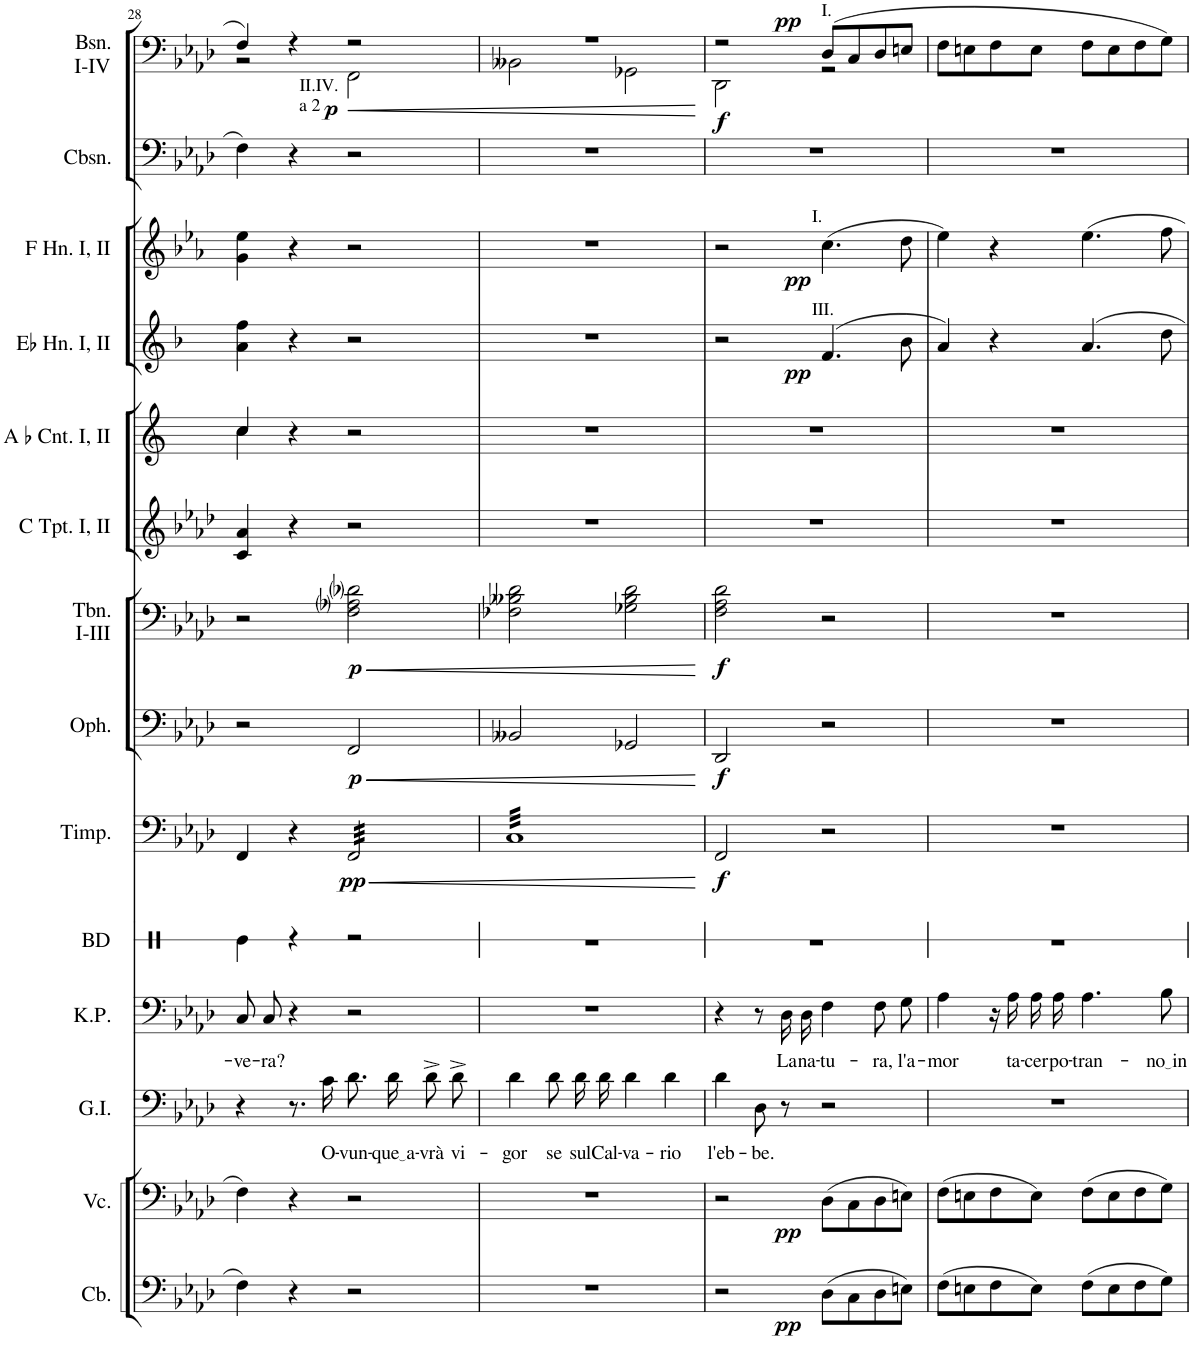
**kern	**dynam	**kern	**dynam	**kern	**text	**kern	**text	**kern	**dynam	**kern	**dynam	**kern	**dynam	**kern	**kern	**kern	**dynam	**kern	**dynam	**kern	**kern	**dynam
*part13	*part13	*part12	*part12	*part11	*part11	*part10	*part10	*part9	*part9	*part8	*part8	*part7	*part7	*part6	*part5	*part4	*part4	*part3	*part3	*part2	*part1	*part1
*staff13	*staff13	*staff12	*staff12	*staff11	*staff11	*staff10	*staff10	*staff9	*staff9	*staff8	*staff8	*staff7	*staff7	*staff6	*staff5	*staff4	*staff4	*staff3	*staff3	*staff2	*staff1	*staff1
*I"Contrabasses	*	*I"Violoncellos	*	*I"Grand Inquisitor	*	*I"King Philip	*	*I"Timpani	*	*I"Ophicleide	*	*I"Trombone I-III	*	*I"Trumpet in C I, II	*I"Ab Cornet I, II	*I"Horn in Eb I, II	*	*I"Horn in F I, II	*	*I"Contrabassoon	*I"Bassoon I-IV	*
*I'Cb.	*	*I'Vc.	*	*I'G.I.	*	*I'K.P.	*	*I'Timp.	*	*I'Oph.	*	*I'Tbn. I-III	*	*	*I'A b Cnt. I, II	*	*	*	*	*I'Cbsn.	*I'Bsn. I-IV	*
!!LO:PB:g=z
*clefF4	*	*clefF4	*	*clefF4	*	*clefF4	*	*clefF4	*	*clefF4	*	*clefF4	*	*clefG2	*clefG2	*clefG2	*	*clefG2	*	*clefF4	*clefF4	*
*Trd7c12	*	*	*	*	*	*Trd4c7	*	*	*	*Trd1c2	*	*	*	*Trd1c2	*Trd2c4	*Trd5c9	*	*Trd4c7	*	*Trd7c12	*	*
*k[b-e-a-d-]	*	*k[b-e-a-d-]	*	*k[b-e-a-d-]	*	*k[b-e-a-d-]	*	*k[b-e-a-d-]	*	*k[b-e-a-d-]	*	*k[b-e-a-d-]	*	*k[b-e-a-d-]	*k[]	*k[b-]	*	*k[b-e-a-]	*	*k[b-e-a-d-]	*k[b-e-a-d-]	*
*M4/4	*	*M4/4	*	*M4/4	*	*M4/4	*	*M4/4	*	*M4/4	*	*M4/4	*	*M4/4	*M4/4	*M4/4	*	*M4/4	*	*M4/4	*M4/4	*
*met(c)	*	*met(c)	*	*met(c)	*	*met(c)	*	*met(c)	*	*met(c)	*	*met(c)	*	*met(c)	*met(c)	*met(c)	*	*met(c)	*	*met(c)	*met(c)	*
=28	=28	=28	=28	=28	=28	=28	=28	=28	=28	=28	=28	=28	=28	=28	=28	=28	=28	=28	=28	=28	=28	=28
!	!	!	!	!	!	!	!LO:LY:b	!	!	!	!	!	!	!	!	!	!	!	!	!	!	!
*	*	*	*	*	*	*	*	*	*	*	*	*	*	*	*^	*	*	*	*	*	*^	*
4F\	.	4F\	.	4r	.	8C/L	-ve-	4FF/	.	2r	.	2r	.	4c/ 4a-/	4cc/	4cc\	4a\ 4ff\	.	4g\ 4ee-\	.	4F\	4F/	2r	.
!	!	!	!	!	!	!	!LO:LY:b	!	!	!	!	!	!	!	!	!	!	!	!	!	!	!	!	!
.	.	.	.	.	.	8C/J	-ra?	.	.	.	.	.	.	.	.	.	.	.	.	.	.	.	.	.
4r	.	4r	.	8.r	.	4r	.	4r	.	.	.	.	.	4r	4r	4ryy	4r	.	4r	.	4r	4r	.	.
!	!	!	!	!	!LO:LY:b	!	!	!	!	!	!	!	!	!	!	!	!	!	!	!	!	!	!	!
.	.	.	.	16c\	O-	.	.	.	.	.	.	.	.	.	.	.	.	.	.	.	.	.	.	.
!	!	!	!	!	!	!	!	!	!	!	!	!	!	!	!	!	!	!	!	!	!	!LO:TX:b:t=II.IV.	!	!
!	!	!	!	!	!	!	!	!	!	!	!	!	!	!	!	!	!	!	!	!	!	!LO:TX:b:t=a 2	!	!
!	!	!	!	!	!LO:LY:b	!	!	!	!LO:HP:b	!	!LO:HP:b	!	!LO:HP:b	!	!	!	!	!	!	!	!	!	!	!LO:HP:b
!	!	!	!	!	!	!	!	!	!LO:DY:n=1:b	!	!LO:DY:n=1:b	!	!LO:DY:n=1:b	!	!	!	!	!	!	!	!	!	!	!LO:DY:n=1:b
*	*	*	*	*	*	*	*	*tremolo	*	*	*	*	*	*	*	*	*	*	*	*	*	*	*	*
2r	.	2r	.	8.d-\L	-vun-	2r	.	32FF/LLL	< pp	2FF/	< p	2F\ 2A-i\ 2d-i\	< p	2r	2r	2ryy	2r	.	2r	.	2r	2r	2FF\	< p
.	.	.	.	.	.	.	.	32FF/	.	.	.	.	.	.	.	.	.	.	.	.	.	.	.	.
.	.	.	.	.	.	.	.	32FF/	.	.	.	.	.	.	.	.	.	.	.	.	.	.	.	.
.	.	.	.	.	.	.	.	32FF/	.	.	.	.	.	.	.	.	.	.	.	.	.	.	.	.
.	.	.	.	.	.	.	.	32FF/	.	.	.	.	.	.	.	.	.	.	.	.	.	.	.	.
.	.	.	.	.	.	.	.	32FF/	.	.	.	.	.	.	.	.	.	.	.	.	.	.	.	.
!	!	!	!	!	!LO:LY:b	!	!	!	!	!	!	!	!	!	!	!	!	!	!	!	!	!	!	!
.	.	.	.	16d-\Jk	que a	.	.	32FF/	.	.	.	.	.	.	.	.	.	.	.	.	.	.	.	.
.	.	.	.	.	.	.	.	32FF/	.	.	.	.	.	.	.	.	.	.	.	.	.	.	.	.
!	!	!	!	!	!LO:LY:b	!	!	!	!	!	!	!	!	!	!	!	!	!	!	!	!	!	!	!
.	.	.	.	8d-^\L	-vrà	.	.	32FF/	.	.	.	.	.	.	.	.	.	.	.	.	.	.	.	.
.	.	.	.	.	.	.	.	32FF/	.	.	.	.	.	.	.	.	.	.	.	.	.	.	.	.
.	.	.	.	.	.	.	.	32FF/	.	.	.	.	.	.	.	.	.	.	.	.	.	.	.	.
.	.	.	.	.	.	.	.	32FF/	.	.	.	.	.	.	.	.	.	.	.	.	.	.	.	.
!	!	!	!	!	!LO:LY:b	!	!	!	!	!	!	!	!	!	!	!	!	!	!	!	!	!	!	!
.	.	.	.	8d-^\J	vi-	.	.	32FF/	.	.	.	.	.	.	.	.	.	.	.	.	.	.	.	.
.	.	.	.	.	.	.	.	32FF/	.	.	.	.	.	.	.	.	.	.	.	.	.	.	.	.
.	.	.	.	.	.	.	.	32FF/	.	.	.	.	.	.	.	.	.	.	.	.	.	.	.	.
.	.	.	.	.	.	.	.	32FF/JJJ	.	.	.	.	.	.	.	.	.	.	.	.	.	.	.	.
*	*	*	*	*	*	*	*	*	*	*	*	*	*	*	*v	*v	*	*	*	*	*	*	*	*
=29	=29	=29	=29	=29	=29	=29	=29	=29	=29	=29	=29	=29	=29	=29	=29	=29	=29	=29	=29	=29	=29	=29	=29
!	!	!	!	!	!LO:LY:b	!	!	!	!	!	!	!	!	!	!	!	!	!	!	!	!	!	!
1r	.	1r	.	4d-\	-gor	1r	.	32CLLL	.	2BB--X/	.	2F-X\ 2B--X\ 2d-\	.	1r	1r	1r	.	1r	.	1r	1r	2BB--X\	.
.	.	.	.	.	.	.	.	32C	.	.	.	.	.	.	.	.	.	.	.	.	.	.	.
.	.	.	.	.	.	.	.	32C	.	.	.	.	.	.	.	.	.	.	.	.	.	.	.
.	.	.	.	.	.	.	.	32C	.	.	.	.	.	.	.	.	.	.	.	.	.	.	.
.	.	.	.	.	.	.	.	32C	.	.	.	.	.	.	.	.	.	.	.	.	.	.	.
.	.	.	.	.	.	.	.	32C	.	.	.	.	.	.	.	.	.	.	.	.	.	.	.
.	.	.	.	.	.	.	.	32C	.	.	.	.	.	.	.	.	.	.	.	.	.	.	.
.	.	.	.	.	.	.	.	32C	.	.	.	.	.	.	.	.	.	.	.	.	.	.	.
!	!	!	!	!	!LO:LY:b	!	!	!	!	!	!	!	!	!	!	!	!	!	!	!	!	!	!
.	.	.	.	8d-\L	se	.	.	32C	.	.	.	.	.	.	.	.	.	.	.	.	.	.	.
.	.	.	.	.	.	.	.	32C	.	.	.	.	.	.	.	.	.	.	.	.	.	.	.
.	.	.	.	.	.	.	.	32C	.	.	.	.	.	.	.	.	.	.	.	.	.	.	.
.	.	.	.	.	.	.	.	32C	.	.	.	.	.	.	.	.	.	.	.	.	.	.	.
!	!	!	!	!	!LO:LY:b	!	!	!	!	!	!	!	!	!	!	!	!	!	!	!	!	!	!
.	.	.	.	16d-\L	sul	.	.	32C	.	.	.	.	.	.	.	.	.	.	.	.	.	.	.
.	.	.	.	.	.	.	.	32C	.	.	.	.	.	.	.	.	.	.	.	.	.	.	.
!	!	!	!	!	!LO:LY:b	!	!	!	!	!	!	!	!	!	!	!	!	!	!	!	!	!	!
.	.	.	.	16d-\JJ	Cal-	.	.	32C	.	.	.	.	.	.	.	.	.	.	.	.	.	.	.
.	.	.	.	.	.	.	.	32C	.	.	.	.	.	.	.	.	.	.	.	.	.	.	.
!	!	!	!	!	!LO:LY:b	!	!	!	!	!	!	!	!	!	!	!	!	!	!	!	!	!	!
.	.	.	.	4d-\	-va-	.	.	32C	.	2GG-X/	.	2G-X\ 2B--\ 2d-\	.	.	.	.	.	.	.	.	.	2GG-X\	.
.	.	.	.	.	.	.	.	32C	.	.	.	.	.	.	.	.	.	.	.	.	.	.	.
.	.	.	.	.	.	.	.	32C	.	.	.	.	.	.	.	.	.	.	.	.	.	.	.
.	.	.	.	.	.	.	.	32C	.	.	.	.	.	.	.	.	.	.	.	.	.	.	.
.	.	.	.	.	.	.	.	32C	.	.	.	.	.	.	.	.	.	.	.	.	.	.	.
.	.	.	.	.	.	.	.	32C	.	.	.	.	.	.	.	.	.	.	.	.	.	.	.
.	.	.	.	.	.	.	.	32C	.	.	.	.	.	.	.	.	.	.	.	.	.	.	.
.	.	.	.	.	.	.	.	32C	.	.	.	.	.	.	.	.	.	.	.	.	.	.	.
!	!	!	!	!	!LO:LY:b	!	!	!	!	!	!	!	!	!	!	!	!	!	!	!	!	!	!
.	.	.	.	4d-\	-rio	.	.	32C	.	.	.	.	.	.	.	.	.	.	.	.	.	.	.
.	.	.	.	.	.	.	.	32C	.	.	.	.	.	.	.	.	.	.	.	.	.	.	.
.	.	.	.	.	.	.	.	32C	.	.	.	.	.	.	.	.	.	.	.	.	.	.	.
.	.	.	.	.	.	.	.	32C	.	.	.	.	.	.	.	.	.	.	.	.	.	.	.
.	.	.	.	.	.	.	.	32C	.	.	.	.	.	.	.	.	.	.	.	.	.	.	.
.	.	.	.	.	.	.	.	32C	.	.	.	.	.	.	.	.	.	.	.	.	.	.	.
.	.	.	.	.	.	.	.	32C	.	.	.	.	.	.	.	.	.	.	.	.	.	.	.
.	.	.	.	.	.	.	.	32CJJJ	.	.	.	.	.	.	.	.	.	.	.	.	.	.	.
*	*	*	*	*	*	*	*	*Xtremolo	*	*	*	*	*	*	*	*	*	*	*	*	*	*	*
*	*	*	*	*	*	*	*	*	*	*	*	*	*	*	*	*	*	*	*	*	*v	*v	*
.	.	.	.	.	.	.	.	.	[	.	[	.	[	.	.	.	.	.	.	.	.	[
=30	=30	=30	=30	=30	=30	=30	=30	=30	=30	=30	=30	=30	=30	=30	=30	=30	=30	=30	=30	=30	=30	=30
!	!	!	!	!	!LO:LY:b	!	!	!	!LO:DY:b	!	!LO:DY:b	!	!LO:DY:b	!	!	!	!	!	!	!	!	!LO:DY:b
*	*	*	*	*	*	*	*	*	*	*	*	*	*	*	*	*	*	*	*	*	*^	*
2r	.	2r	.	4d-\	l'eb-	4r	.	2FF/	f	2DD-/	f	2F\ 2A-\ 2d-\	f	1r	1r	2r	.	2r	.	1r	2r	2DD-\	f
!	!	!	!	!	!LO:LY:b	!	!	!	!	!	!	!	!	!	!	!	!	!	!	!	!	!	!
.	.	.	.	8D-\	-be.	8r	.	.	.	.	.	.	.	.	.	.	.	.	.	.	.	.	.
!	!	!	!	!	!	!	!LO:LY:b	!	!	!	!	!	!	!	!	!	!	!	!	!	!	!	!
.	.	.	.	8r	.	16D-\LL	La	.	.	.	.	.	.	.	.	.	.	.	.	.	.	.	.
!	!	!	!	!	!	!	!LO:LY:b	!	!	!	!	!	!	!	!	!	!	!	!	!	!	!	!
.	.	.	.	.	.	16D-\JJ	na-	.	.	.	.	.	.	.	.	.	.	.	.	.	.	.	.
!	!	!	!	!	!	!	!	!	!	!	!	!	!	!	!	!	!	!	!	!	!LO:TX:a:t=I.	!	!
!	!	!	!	!	!	!	!	!	!	!	!	!	!	!	!	!	!	!LO:TX:a:t=I.	!	!	!	!	!
!	!	!	!	!	!	!	!	!	!	!	!	!	!	!	!	!LO:TX:a:t=III.	!	!	!	!	!	!	!
!	!LO:DY:b	!	!LO:DY:b	!	!	!	!LO:LY:b	!	!	!	!	!	!	!	!	!	!LO:DY:b	!	!LO:DY:b	!	!	!	!LO:DY:a
(8D-\L	pp	(8D-\L	pp	2r	.	4F\	-tu-	2r	.	2r	.	2r	.	.	.	(4.f/	pp	(4.cc\	pp	.	(8D-/L	2r	pp
8C\	.	8C\	.	.	.	.	.	.	.	.	.	.	.	.	.	.	.	.	.	.	8C/	.	.
!	!	!	!	!	!	!	!LO:LY:b	!	!	!	!	!	!	!	!	!	!	!	!	!	!	!	!
8D-\	.	8D-\	.	.	.	8F\L	-ra,	.	.	.	.	.	.	.	.	.	.	.	.	.	8D-/	.	.
!	!	!	!	!	!	!	!LO:LY:b	!	!	!	!	!	!	!	!	!	!	!	!	!	!	!	!
8En\J)	.	8En\J)	.	.	.	8G\J	l'a-	.	.	.	.	.	.	.	.	8b-\	.	8dd\	.	.	8En/J	.	.
*	*	*	*	*	*	*	*	*	*	*	*	*	*	*	*	*	*	*	*	*	*v	*v	*
=31	=31	=31	=31	=31	=31	=31	=31	=31	=31	=31	=31	=31	=31	=31	=31	=31	=31	=31	=31	=31	=31	=31
!	!	!	!	!	!	!	!LO:LY:b	!	!	!	!	!	!	!	!	!	!	!	!	!	!	!
(8F\L	.	(8F\L	.	1r	.	4A-\	-mor	1r	.	1r	.	1r	.	1r	1r	4a/)	.	4ee-\)	.	1r	8F\L	.
8En\	.	8En\	.	.	.	.	.	.	.	.	.	.	.	.	.	.	.	.	.	.	8En\	.
8F\	.	8F\	.	.	.	16r	.	.	.	.	.	.	.	.	.	4r	.	4r	.	.	8F\	.
!	!	!	!	!	!	!	!LO:LY:b	!	!	!	!	!	!	!	!	!	!	!	!	!	!	!
.	.	.	.	.	.	16A-\LL	ta-	.	.	.	.	.	.	.	.	.	.	.	.	.	.	.
!	!	!	!	!	!	!	!LO:LY:b	!	!	!	!	!	!	!	!	!	!	!	!	!	!	!
8E\J)	.	8E\J)	.	.	.	16A-\	-cer	.	.	.	.	.	.	.	.	.	.	.	.	.	8E\J	.
!	!	!	!	!	!	!	!LO:LY:b	!	!	!	!	!	!	!	!	!	!	!	!	!	!	!
.	.	.	.	.	.	16A-\JJ	po-	.	.	.	.	.	.	.	.	.	.	.	.	.	.	.
!	!	!	!	!	!	!	!LO:LY:b	!	!	!	!	!	!	!	!	!	!	!	!	!	!	!
(8F\L	.	(8F\L	.	.	.	4.A-\	-tran-	.	.	.	.	.	.	.	.	4.a/	.	4.ee-\	.	.	8F\L	.
8E\	.	8E\	.	.	.	.	.	.	.	.	.	.	.	.	.	.	.	.	.	.	8E\	.
8F\	.	8F\	.	.	.	.	.	.	.	.	.	.	.	.	.	.	.	.	.	.	8F\	.
!	!	!	!	!	!	!	!LO:LY:b	!	!	!	!	!	!	!	!	!	!	!	!	!	!	!
8G\J)	.	8G\J)	.	.	.	8B-\	no in	.	.	.	.	.	.	.	.	8dd\	.	8ff\	.	.	8G\J)	.
=	=	=	=	=	=	=	=	=	=	=	=	=	=	=	=	=	=	=	=	=	=	=
*-	*-	*-	*-	*-	*-	*-	*-	*-	*-	*-	*-	*-	*-	*-	*-	*-	*-	*-	*-	*-	*-	*-
